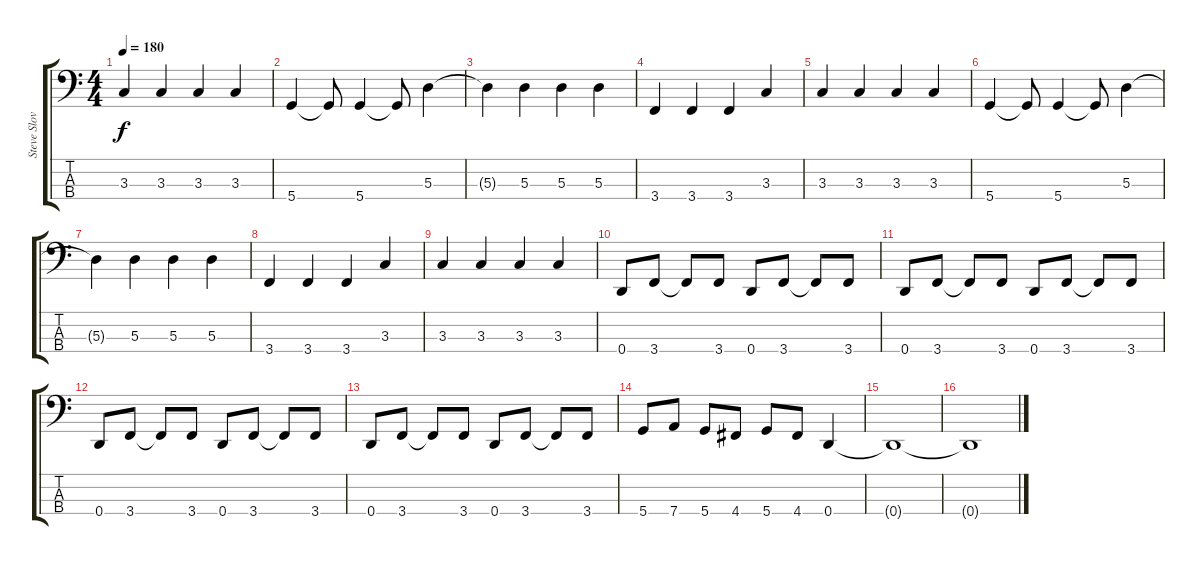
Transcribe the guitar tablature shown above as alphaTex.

\track ("Steve Slovisky" "Steve Slov") {instrument electricbasspick}
\staff {score tabs}
\tuning (G2 D2 A1 D1) {hide}
\ts (4 4)
\tempo 180
\clef f4
\ks c
3.3.4{dy f} 3.3.4 3.3.4 3.3.4 |
5.4.4 5.4{t}.8 5.4.4 5.4{t}.8 5.3.4 |
5.3{t}.4 5.3.4 5.3.4 5.3.4 |
3.4.4 3.4.4 3.4.4 3.3.4 |
3.3.4 3.3.4 3.3.4 3.3.4 |
5.4.4 5.4{t}.8 5.4.4 5.4{t}.8 5.3.4 |
5.3{t}.4 5.3.4 5.3.4 5.3.4 |
3.4.4 3.4.4 3.4.4 3.3.4 |
3.3.4 3.3.4 3.3.4 3.3.4 |
0.4.8 3.4.8 3.4{t}.8 3.4.8 0.4.8 3.4.8 3.4{t}.8 3.4.8 |
0.4.8 3.4.8 3.4{t}.8 3.4.8 0.4.8 3.4.8 3.4{t}.8 3.4.8 |
0.4.8 3.4.8 3.4{t}.8 3.4.8 0.4.8 3.4.8 3.4{t}.8 3.4.8 |
0.4.8 3.4.8 3.4{t}.8 3.4.8 0.4.8 3.4.8 3.4{t}.8 3.4.8 |
5.4.8 7.4.8 5.4.8 4.4.8 5.4.8 4.4.8 0.4.4 |
0.4{t}.1 |
0.4{t}.1
